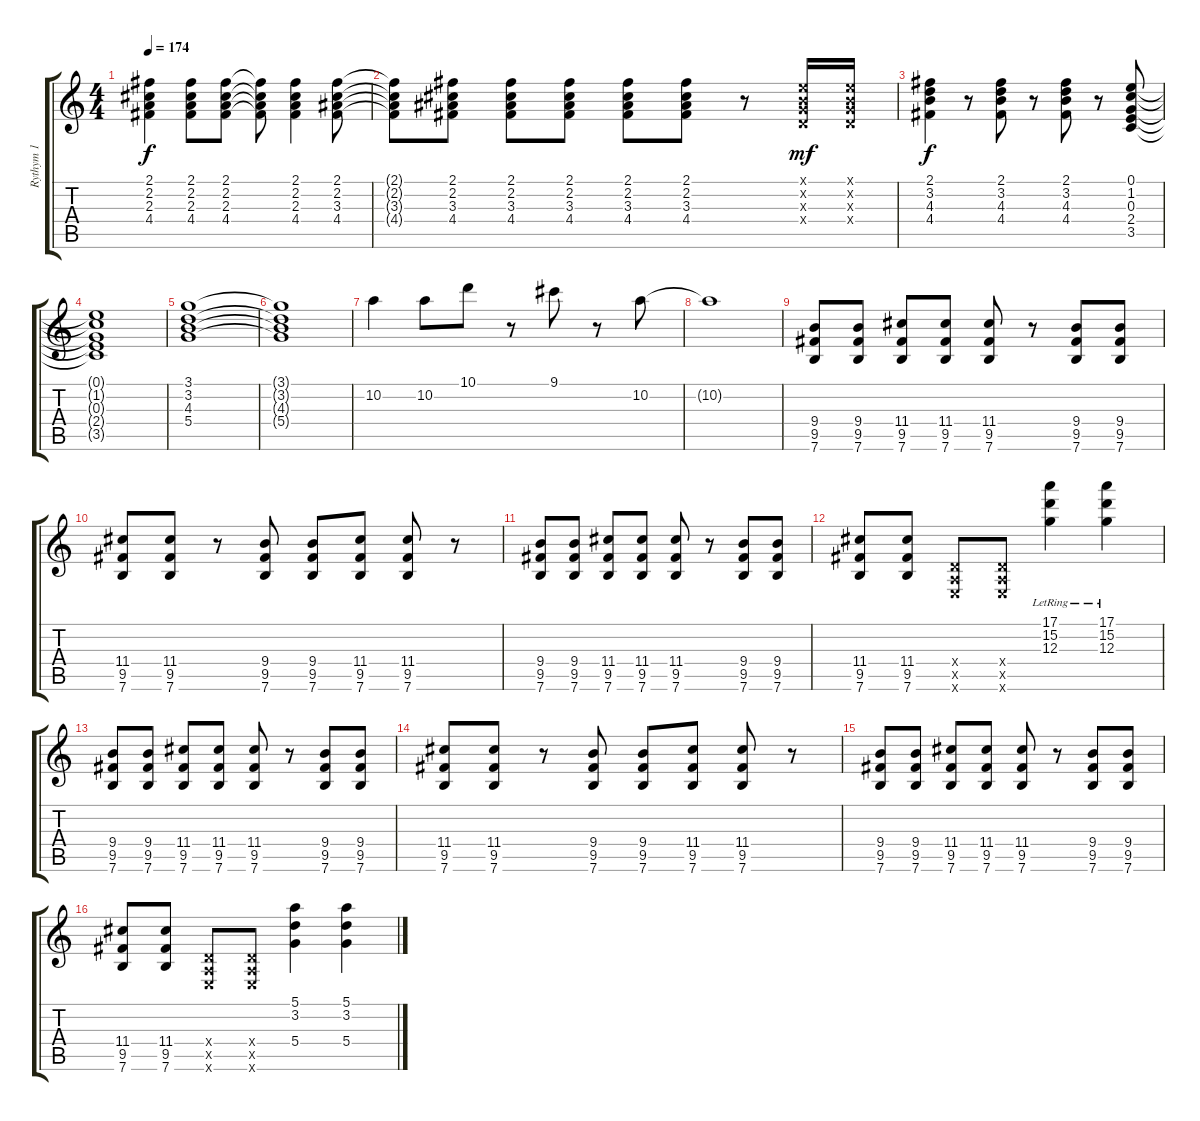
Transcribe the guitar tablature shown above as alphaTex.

\track ("Rythym 1" "Rythym 1") {instrument distortionguitar}
\staff {score tabs}
\tuning (E4 B3 G3 D3 A2 E2) {hide}
\ts (4 4)
\tempo 174
\clef g2
\ks c
(2.1 2.2 2.3 4.4).4{dy f} (2.1 2.2 2.3 4.4).8 (2.1 2.2 2.3 4.4).8 (2.1{t} 2.2{t} 2.3{t} 4.4{t}).8 (2.1 2.2 2.3 4.4).4 (2.1 2.2 3.3 4.4).8 |
(2.1{t} 2.2{t} 3.3{t} 4.4{t}).8 (2.1 2.2 3.3 4.4).8 (2.1 2.2 3.3 4.4).8 (2.1 2.2 3.3 4.4).8 (2.1 2.2 3.3 4.4).8 (2.1 2.2 3.3 4.4).8 r.8 (0.1{x} 0.2{x} 0.3{x} 0.4{x}).16{dy mf} (0.1{x} 0.2{x} 0.3{x} 0.4{x}).16 |
(2.1 3.2 4.3 4.4).4{dy f} r.8 (2.1 3.2 4.3 4.4).8 r.8 (2.1 3.2 4.3 4.4).8 r.8 (0.1 1.2 0.3 2.4 3.5).8 |
(0.1{t} 1.2{t} 0.3{t} 2.4{t} 3.5{t}).1 |
(3.1 3.2 4.3 5.4).1 |
(3.1{t} 3.2{t} 4.3{t} 5.4{t}).1 |
10.2.4 10.2.8 10.1.8 r.8 9.1.8 r.8 10.2.8 |
10.2{t}.1 |
(9.4 9.5 7.6).8 (9.4 9.5 7.6).8 (11.4 9.5 7.6).8 (11.4 9.5 7.6).8 (11.4 9.5 7.6).8 r.8 (9.4 9.5 7.6).8 (9.4 9.5 7.6).8 |
(11.4 9.5 7.6).8 (11.4 9.5 7.6).8 r.8 (9.4 9.5 7.6).8 (9.4 9.5 7.6).8 (11.4 9.5 7.6).8 (11.4 9.5 7.6).8 r.8 |
(9.4 9.5 7.6).8 (9.4 9.5 7.6).8 (11.4 9.5 7.6).8 (11.4 9.5 7.6).8 (11.4 9.5 7.6).8 r.8 (9.4 9.5 7.6).8 (9.4 9.5 7.6).8 |
(11.4 9.5 7.6).8 (11.4 9.5 7.6).8 (0.4{x} 0.5{x} 0.6{x}).8 (0.4{x} 0.5{x} 0.6{x}).8 (17.1{lr} 15.2 12.3).4 (17.1{lr} 15.2 12.3).4 |
(9.4 9.5 7.6).8 (9.4 9.5 7.6).8 (11.4 9.5 7.6).8 (11.4 9.5 7.6).8 (11.4 9.5 7.6).8 r.8 (9.4 9.5 7.6).8 (9.4 9.5 7.6).8 |
(11.4 9.5 7.6).8 (11.4 9.5 7.6).8 r.8 (9.4 9.5 7.6).8 (9.4 9.5 7.6).8 (11.4 9.5 7.6).8 (11.4 9.5 7.6).8 r.8 |
(9.4 9.5 7.6).8 (9.4 9.5 7.6).8 (11.4 9.5 7.6).8 (11.4 9.5 7.6).8 (11.4 9.5 7.6).8 r.8 (9.4 9.5 7.6).8 (9.4 9.5 7.6).8 |
(11.4 9.5 7.6).8 (11.4 9.5 7.6).8 (0.4{x} 0.5{x} 0.6{x}).8 (0.4{x} 0.5{x} 0.6{x}).8 (5.1 3.2 5.4).4 (5.1 3.2 5.4).4
